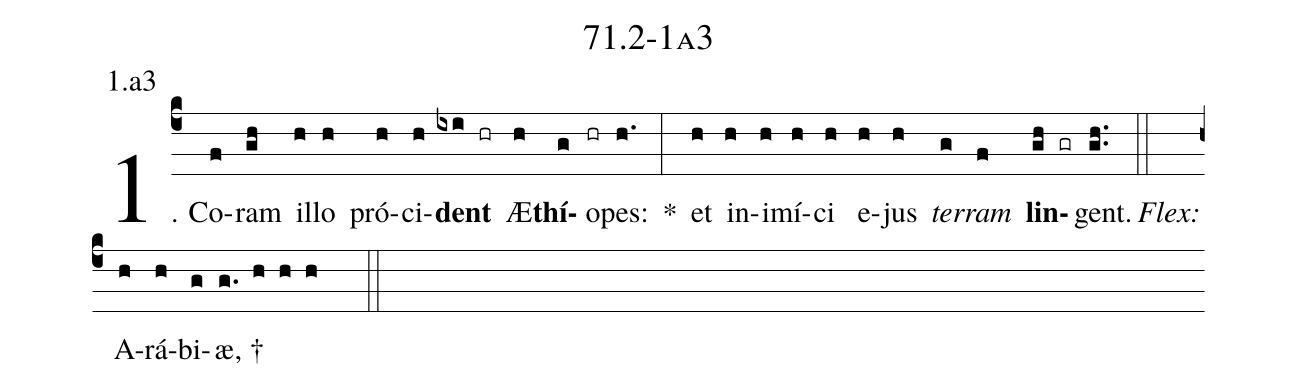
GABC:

name: 71.2-1a3;
annotation: 1.a3;
%%
(c4)1. Co(f)ram(gh) il(h)lo(h) pró(h)ci(h)<b>dent</b>(ixi hr) Æ(h)<b>thí</b>(g)o(hr)pes:(h.) *(:) et(h) in(h)i(h)mí(h)ci(h) e(h)jus(h) <i>ter</i>(g)<i>ram</i>(f) <b>lin</b>(gh gr)gent.(gh..) (::)
<i>Flex:</i>()  A(h)rá(h)bi(g)æ, †(g. h h h  ::)

%E(h) u(h) o(g) u(f) a(gh) e.(gh..) (::)
